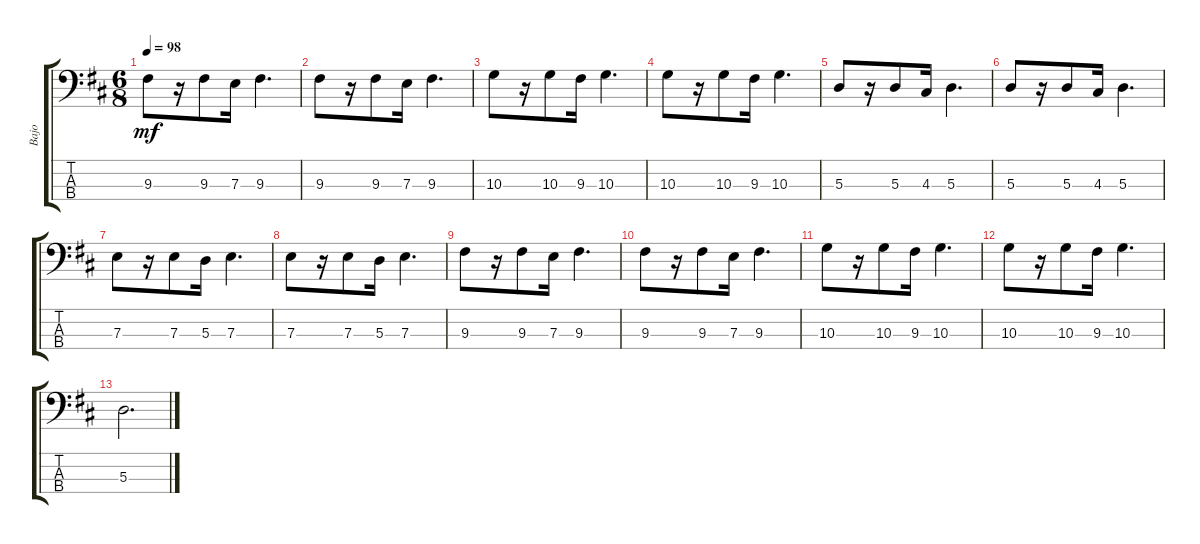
\track ("Bajo" "Bajo") {instrument electricbassfinger}
\staff {score tabs}
\tuning (G2 D2 A1 E1) {hide}
\ts (6 8)
\tempo 98
\clef f4
\ks d
9.3.8{dy mf} r.16 9.3.8 7.3.16 9.3.4{d} |
9.3.8 r.16 9.3.8 7.3.16 9.3.4{d} |
10.3.8 r.16 10.3.8 9.3.16 10.3.4{d} |
10.3.8 r.16 10.3.8 9.3.16 10.3.4{d} |
5.3.8 r.16 5.3.8 4.3.16 5.3.4{d} |
5.3.8 r.16 5.3.8 4.3.16 5.3.4{d} |
7.3.8 r.16 7.3.8 5.3.16 7.3.4{d} |
7.3.8 r.16 7.3.8 5.3.16 7.3.4{d} |
9.3.8 r.16 9.3.8 7.3.16 9.3.4{d} |
9.3.8 r.16 9.3.8 7.3.16 9.3.4{d} |
10.3.8 r.16 10.3.8 9.3.16 10.3.4{d} |
10.3.8 r.16 10.3.8 9.3.16 10.3.4{d} |
5.3.2{d}
